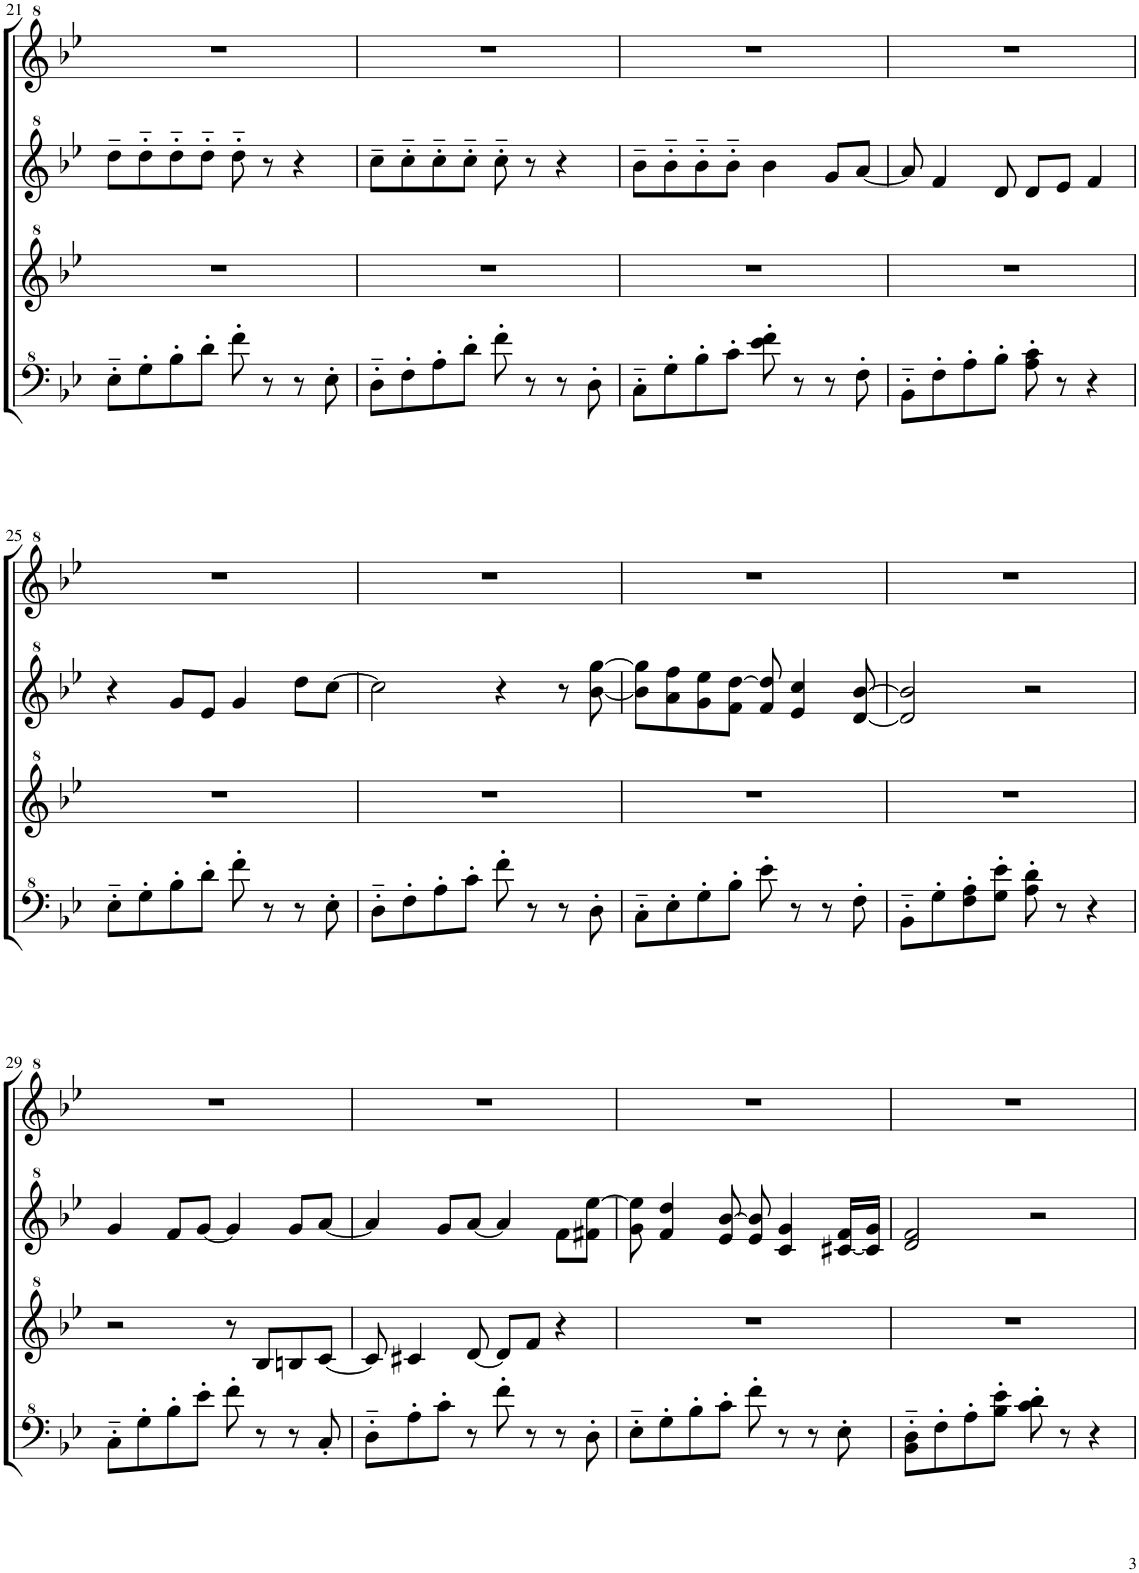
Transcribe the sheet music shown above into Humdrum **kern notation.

**kern	**kern	**kern	**kern
*part1	*part1	*part1	*part1
*staff4	*staff3	*staff2	*staff1
*I"Model III	*	*	*
!!LO:PB:g=z
*clefF^4	*clefG^2	*clefG^2	*clefG^2
*k[b-e-]	*k[b-e-]	*k[b-e-]	*k[b-e-]
*M4/4	*M4/4	*M4/4	*M4/4
=21	=21	=21	=21
8e-'~\L	1r	8ddd~\L	1r
8g'\	.	8ddd'~\	.
8b-'\	.	8ddd'~\	.
8dd'\J	.	8ddd'~\J	.
8ff'\	.	8ddd'~\	.
8r	.	8r	.
8r	.	4r	.
8e-'\	.	.	.
=22	=22	=22	=22
8d'~\L	1r	8ccc~\L	1r
8f'\	.	8ccc'~\	.
8a'\	.	8ccc'~\	.
8dd'\J	.	8ccc'~\J	.
8ff'\	.	8ccc'~\	.
8r	.	8r	.
8r	.	4r	.
8d'\	.	.	.
=23	=23	=23	=23
8c'~\L	1r	8bb-~\L	1r
8g'\	.	8bb-'~\	.
8b-'\	.	8bb-'~\	.
8cc'\J	.	8bb-'~\J	.
8ee-\' 8ff\'	.	4bb-\	.
8r	.	.	.
8r	.	8gg/L	.
8f'\	.	[8aa/J	.
=24	=24	=24	=24
8B-'~\L	1r	8aa/]	1r
8f'\	.	4ff/	.
8a'\	.	.	.
8b-'\J	.	8dd/	.
8a\' 8cc\'	.	8dd/L	.
8r	.	8ee-/J	.
4r	.	4ff/	.
!!LO:LB:g=z
=25	=25	=25	=25
8e-'~\L	1r	4r	1r
8g'\	.	.	.
8b-'\	.	8gg/L	.
8dd'\J	.	8ee-/J	.
8ff'\	.	4gg/	.
8r	.	.	.
8r	.	8ddd\L	.
8e-'\	.	[8ccc\J	.
=26	=26	=26	=26
8d'~\L	1r	2ccc\]	1r
8f'\	.	.	.
8a'\	.	.	.
8cc'\J	.	.	.
8ff'\	.	4r	.
8r	.	.	.
8r	.	8r	.
8d'\	.	[8bb-\ [8ggg\	.
=27	=27	=27	=27
8c'~\L	1r	8bb-\] 8ggg\]L	1r
8e-'\	.	8aa\ 8fff\	.
8g'\	.	8gg\ 8eee-\	.
8b-'\J	.	8ff\ [8ddd\J	.
8ee-'\	.	8ff/ 8ddd/]	.
8r	.	4ee-/ 4ccc/	.
8r	.	.	.
8f'\	.	[8dd/ [8bb-/	.
=28	=28	=28	=28
8B-'~\L	1r	2dd/] 2bb-/]	1r
8g'\	.	.	.
8f\' 8a\'	.	.	.
8g\' 8ee-\'J	.	.	.
8a\' 8dd\'	.	2r	.
8r	.	.	.
4r	.	.	.
!!LO:LB:g=z
=29	=29	=29	=29
8c'~\L	2r	4gg/	1r
8g'\	.	.	.
8b-'\	.	8ff/L	.
8ee-'\J	.	[8gg/J	.
8ff'\	8r	4gg/]	.
8r	8b-/L	.	.
8r	8bn/	8gg/L	.
8c'/	[8cc/J	[8aa/J	.
=30	=30	=30	=30
8d'~\L	8cc/]	4aa/]	1r
8a'\	4cc#X/	.	.
8cc'\J	.	8gg/L	.
8r	[8dd/	[8aa/J	.
8ff'\	8dd/L]	4aa/]	.
8r	8ff/J	.	.
8r	4r	8ff\L	.
8d'\	.	8ff#X\ [8eee-\J	.
=31	=31	=31	=31
8e-'~\L	1r	8gg\ 8eee-\]	1r
8g'\	.	4ff/ 4ddd/	.
8b-'\	.	.	.
8cc'\J	.	8ee-/ [8bb-/	.
8ff'\	.	8ee-/ 8bb-/]	.
8r	.	4cc/ 4gg/	.
8r	.	.	.
8e-'\	.	[16cc#X/ 16ff/LL	.
.	.	16cc#/] 16gg/JJ	.
=32	=32	=32	=32
8B-\'~ 8d\'~L	1r	2dd/ 2ff/	1r
8f'\	.	.	.
8a'\	.	.	.
8b-\' 8ee-\'J	.	.	.
8cc\' 8dd\'	.	2r	.
8r	.	.	.
4r	.	.	.
=	=	=	=
*-	*-	*-	*-
